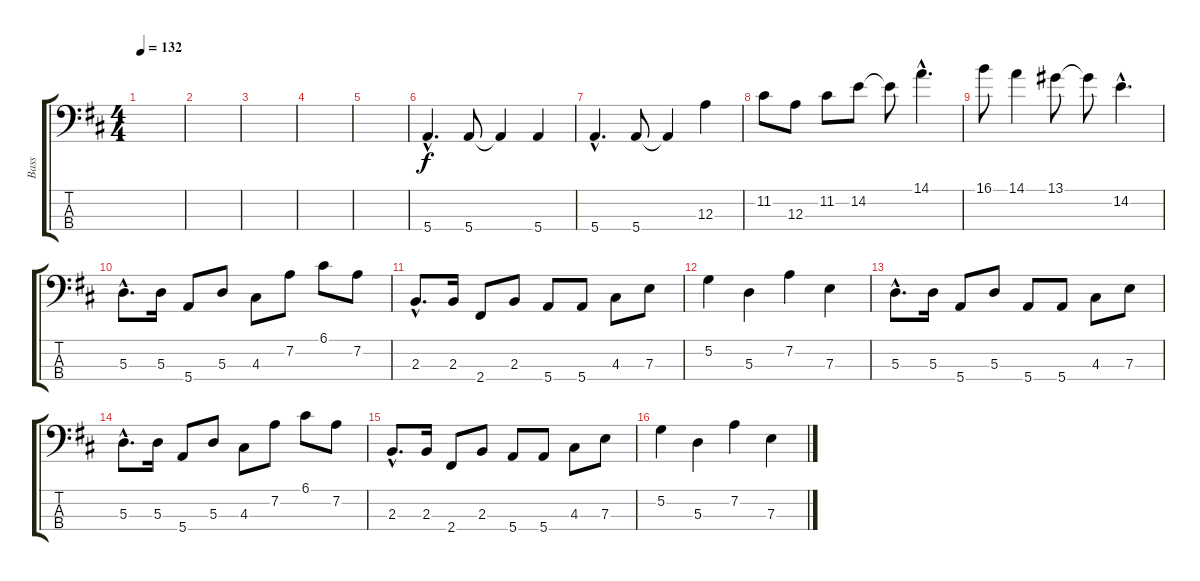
\track ("Bass" "Bass") {instrument electricbasspick}
\staff {score tabs}
\tuning (G2 D2 A1 E1) {hide}
\ts (4 4)
\tempo 132
\clef f4
\ks d
|
|
|
|
|
5.4{hac}.4{d} 5.4.8 5.4{t}.4 5.4.4 |
5.4{hac}.4{d} 5.4.8 5.4{t}.4 12.3.4 |
11.2.8 12.3.8 11.2.8 14.2.8 14.2{t}.8 14.1{hac}.4{d} |
16.1.8 14.1.4 13.1.8 13.1{t}.8 14.2{hac}.4{d} |
5.3{hac}.8{d} 5.3.16 5.4.8 5.3.8 4.3.8 7.2.8 6.1.8 7.2.8 |
2.3{hac}.8{d} 2.3.16 2.4.8 2.3.8 5.4.8 5.4.8 4.3.8 7.3.8 |
5.2.4 5.3.4 7.2.4 7.3.4 |
5.3{hac}.8{d} 5.3.16 5.4.8 5.3.8 5.4.8 5.4.8 4.3.8 7.3.8 |
5.3{hac}.8{d} 5.3.16 5.4.8 5.3.8 4.3.8 7.2.8 6.1.8 7.2.8 |
2.3{hac}.8{d} 2.3.16 2.4.8 2.3.8 5.4.8 5.4.8 4.3.8 7.3.8 |
5.2.4 5.3.4 7.2.4 7.3.4
